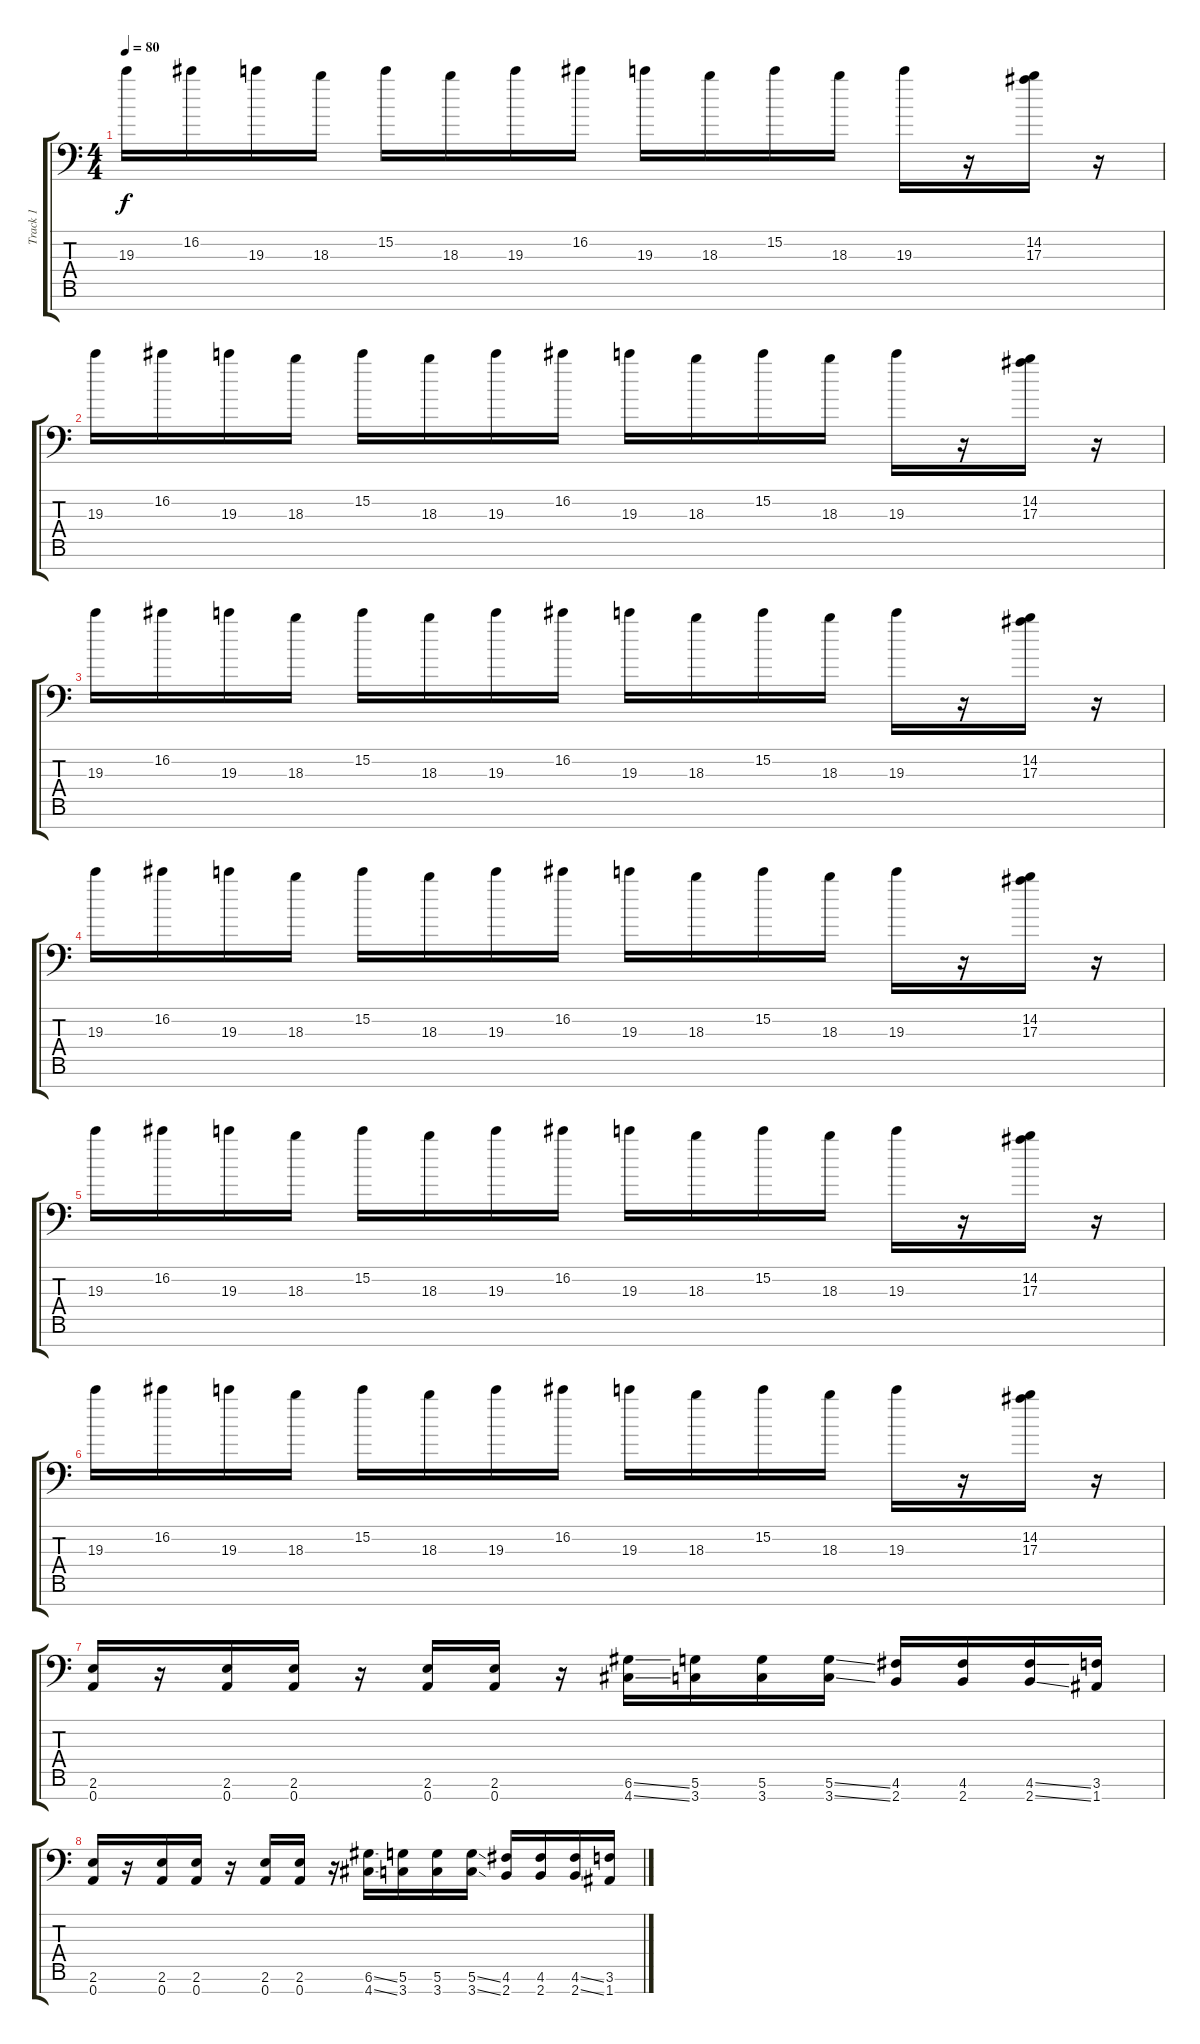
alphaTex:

\track ("Track 1" "Track 1") {instrument distortionguitar}
\staff {score tabs}
\tuning (D4 A3 F3 C3 G2 D2 A1) {hide}
\ts (4 4)
\tempo 80
\clef f4
\ks c
19.3.16{dy f} 16.2.16 19.3.16 18.3.16 15.2.16 18.3.16 19.3.16 16.2.16 19.3.16 18.3.16 15.2.16 18.3.16 19.3.16 r.16 (14.2 17.3).16 r.16 |
19.3.16 16.2.16 19.3.16 18.3.16 15.2.16 18.3.16 19.3.16 16.2.16 19.3.16 18.3.16 15.2.16 18.3.16 19.3.16 r.16 (14.2 17.3).16 r.16 |
19.3.16 16.2.16 19.3.16 18.3.16 15.2.16 18.3.16 19.3.16 16.2.16 19.3.16 18.3.16 15.2.16 18.3.16 19.3.16 r.16 (14.2 17.3).16 r.16 |
19.3.16 16.2.16 19.3.16 18.3.16 15.2.16 18.3.16 19.3.16 16.2.16 19.3.16 18.3.16 15.2.16 18.3.16 19.3.16 r.16 (14.2 17.3).16 r.16 |
19.3.16 16.2.16 19.3.16 18.3.16 15.2.16 18.3.16 19.3.16 16.2.16 19.3.16 18.3.16 15.2.16 18.3.16 19.3.16 r.16 (14.2 17.3).16 r.16 |
19.3.16 16.2.16 19.3.16 18.3.16 15.2.16 18.3.16 19.3.16 16.2.16 19.3.16 18.3.16 15.2.16 18.3.16 19.3.16 r.16 (14.2 17.3).16 r.16 |
(2.6 0.7).16 r.16 (2.6 0.7).16 (2.6 0.7).16 r.16 (2.6 0.7).16 (2.6 0.7).16 r.16 (6.6{ss} 4.7{ss}).16 (5.6 3.7).16 (5.6 3.7).16 (5.6{ss} 3.7{ss}).16 (4.6 2.7).16 (4.6 2.7).16 (4.6{ss} 2.7{ss}).16 (3.6 1.7).16 |
(2.6 0.7).16 r.16 (2.6 0.7).16 (2.6 0.7).16 r.16 (2.6 0.7).16 (2.6 0.7).16 r.16 (6.6{ss} 4.7{ss}).16 (5.6 3.7).16 (5.6 3.7).16 (5.6{ss} 3.7{ss}).16 (4.6 2.7).16 (4.6 2.7).16 (4.6{ss} 2.7{ss}).16 (3.6 1.7).16
